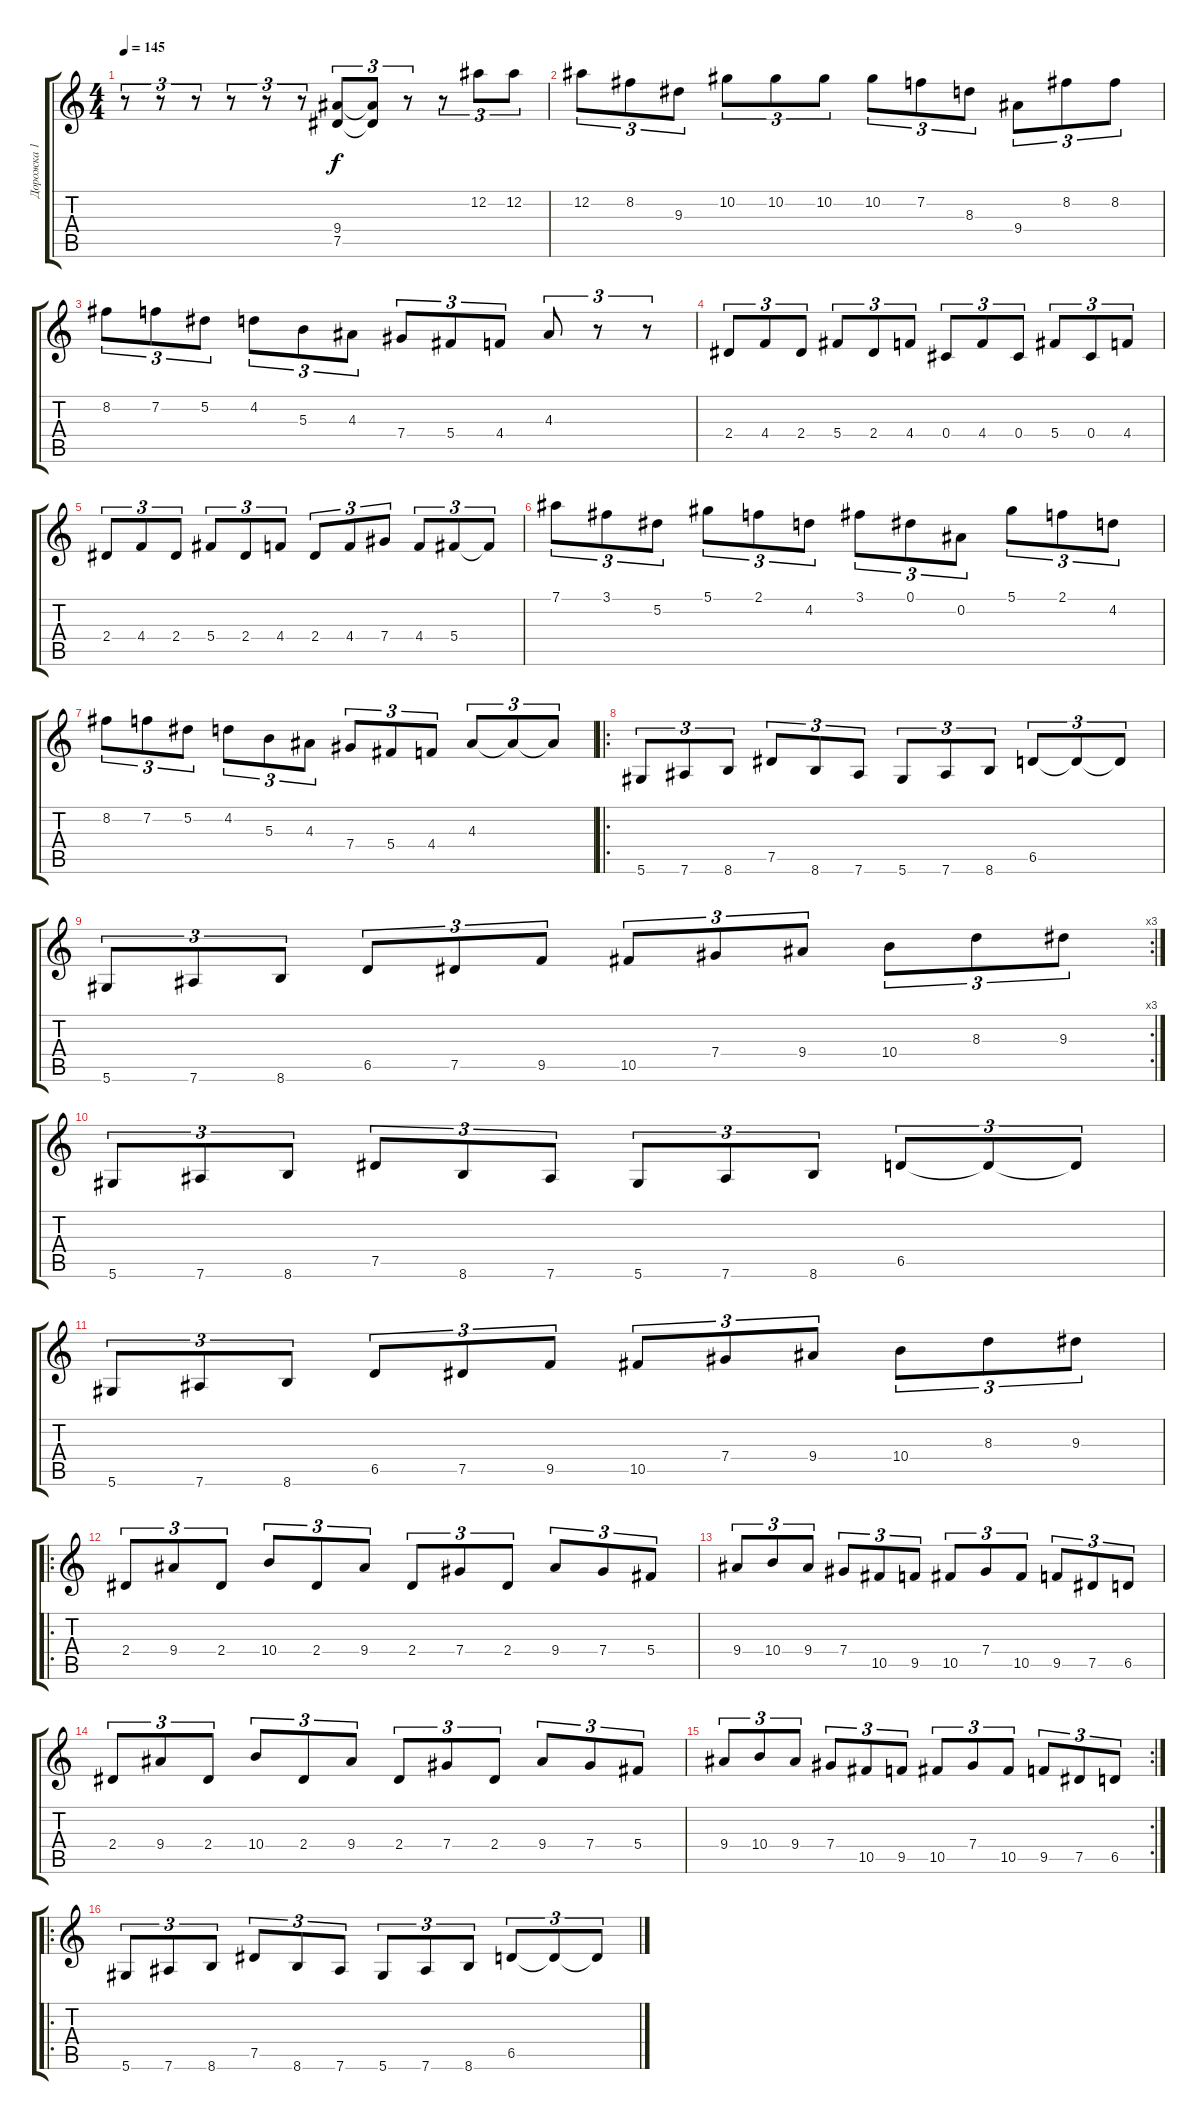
\track ("Дорожка 1" "Дорожка 1") {instrument distortionguitar}
\staff {score tabs}
\tuning (Eb4 Bb3 Gb3 Db3 Ab2 Eb2) {hide}
\ts (4 4)
\tempo 145
\clef g2
\ks c
r.8{tu (3 2) dy f} r.8{tu (3 2)} r.8{tu (3 2)} r.8{tu (3 2)} r.8{tu (3 2)} r.8{tu (3 2)} (9.4{t} 7.5{t}).8{tu (3 2)} (9.4{t} 7.5{t}).8{tu (3 2)} r.8{tu (3 2)} r.8{tu (3 2)} 12.2.8{tu (3 2)} 12.2.8{tu (3 2)} |
12.2.8{tu (3 2)} 8.2.8{tu (3 2)} 9.3.8{tu (3 2)} 10.2.8{tu (3 2)} 10.2.8{tu (3 2)} 10.2.8{tu (3 2)} 10.2.8{tu (3 2)} 7.2.8{tu (3 2)} 8.3.8{tu (3 2)} 9.4.8{tu (3 2)} 8.2.8{tu (3 2)} 8.2.8{tu (3 2)} |
8.2.8{tu (3 2)} 7.2.8{tu (3 2)} 5.2.8{tu (3 2)} 4.2.8{tu (3 2)} 5.3.8{tu (3 2)} 4.3.8{tu (3 2)} 7.4.8{tu (3 2)} 5.4.8{tu (3 2)} 4.4.8{tu (3 2)} 4.3.8{tu (3 2)} r.8{tu (3 2)} r.8{tu (3 2)} |
2.4.8{tu (3 2)} 4.4.8{tu (3 2)} 2.4.8{tu (3 2)} 5.4.8{tu (3 2)} 2.4.8{tu (3 2)} 4.4.8{tu (3 2)} 0.4.8{tu (3 2)} 4.4.8{tu (3 2)} 0.4.8{tu (3 2)} 5.4.8{tu (3 2)} 0.4.8{tu (3 2)} 4.4.8{tu (3 2)} |
2.4.8{tu (3 2)} 4.4.8{tu (3 2)} 2.4.8{tu (3 2)} 5.4.8{tu (3 2)} 2.4.8{tu (3 2)} 4.4.8{tu (3 2)} 2.4.8{tu (3 2)} 4.4.8{tu (3 2)} 7.4.8{tu (3 2)} 4.4.8{tu (3 2)} 5.4.8{tu (3 2)} 5.4{t}.8{tu (3 2)} |
7.1.8{tu (3 2)} 3.1.8{tu (3 2)} 5.2.8{tu (3 2)} 5.1.8{tu (3 2)} 2.1.8{tu (3 2)} 4.2.8{tu (3 2)} 3.1.8{tu (3 2)} 0.1.8{tu (3 2)} 0.2.8{tu (3 2)} 5.1.8{tu (3 2)} 2.1.8{tu (3 2)} 4.2.8{tu (3 2)} |
8.2.8{tu (3 2)} 7.2.8{tu (3 2)} 5.2.8{tu (3 2)} 4.2.8{tu (3 2)} 5.3.8{tu (3 2)} 4.3.8{tu (3 2)} 7.4.8{tu (3 2)} 5.4.8{tu (3 2)} 4.4.8{tu (3 2)} 4.3.8{tu (3 2)} 4.3{t}.8{tu (3 2)} 4.3{t}.8{tu (3 2)} |
\ro
5.6.8{tu (3 2)} 7.6.8{tu (3 2)} 8.6.8{tu (3 2)} 7.5.8{tu (3 2)} 8.6.8{tu (3 2)} 7.6.8{tu (3 2)} 5.6.8{tu (3 2)} 7.6.8{tu (3 2)} 8.6.8{tu (3 2)} 6.5.8{tu (3 2)} 6.5{t}.8{tu (3 2)} 6.5{t}.8{tu (3 2)} |
\rc 3
5.6.8{tu (3 2)} 7.6.8{tu (3 2)} 8.6.8{tu (3 2)} 6.5.8{tu (3 2)} 7.5.8{tu (3 2)} 9.5.8{tu (3 2)} 10.5.8{tu (3 2)} 7.4.8{tu (3 2)} 9.4.8{tu (3 2)} 10.4.8{tu (3 2)} 8.3.8{tu (3 2)} 9.3.8{tu (3 2)} |
5.6.8{tu (3 2)} 7.6.8{tu (3 2)} 8.6.8{tu (3 2)} 7.5.8{tu (3 2)} 8.6.8{tu (3 2)} 7.6.8{tu (3 2)} 5.6.8{tu (3 2)} 7.6.8{tu (3 2)} 8.6.8{tu (3 2)} 6.5.8{tu (3 2)} 6.5{t}.8{tu (3 2)} 6.5{t}.8{tu (3 2)} |
5.6.8{tu (3 2)} 7.6.8{tu (3 2)} 8.6.8{tu (3 2)} 6.5.8{tu (3 2)} 7.5.8{tu (3 2)} 9.5.8{tu (3 2)} 10.5.8{tu (3 2)} 7.4.8{tu (3 2)} 9.4.8{tu (3 2)} 10.4.8{tu (3 2)} 8.3.8{tu (3 2)} 9.3.8{tu (3 2)} |
\ro
2.4.8{tu (3 2)} 9.4.8{tu (3 2)} 2.4.8{tu (3 2)} 10.4.8{tu (3 2)} 2.4.8{tu (3 2)} 9.4.8{tu (3 2)} 2.4.8{tu (3 2)} 7.4.8{tu (3 2)} 2.4.8{tu (3 2)} 9.4.8{tu (3 2)} 7.4.8{tu (3 2)} 5.4.8{tu (3 2)} |
9.4.8{tu (3 2)} 10.4.8{tu (3 2)} 9.4.8{tu (3 2)} 7.4.8{tu (3 2)} 10.5.8{tu (3 2)} 9.5.8{tu (3 2)} 10.5.8{tu (3 2)} 7.4.8{tu (3 2)} 10.5.8{tu (3 2)} 9.5.8{tu (3 2)} 7.5.8{tu (3 2)} 6.5.8{tu (3 2)} |
2.4.8{tu (3 2)} 9.4.8{tu (3 2)} 2.4.8{tu (3 2)} 10.4.8{tu (3 2)} 2.4.8{tu (3 2)} 9.4.8{tu (3 2)} 2.4.8{tu (3 2)} 7.4.8{tu (3 2)} 2.4.8{tu (3 2)} 9.4.8{tu (3 2)} 7.4.8{tu (3 2)} 5.4.8{tu (3 2)} |
\rc 2
9.4.8{tu (3 2)} 10.4.8{tu (3 2)} 9.4.8{tu (3 2)} 7.4.8{tu (3 2)} 10.5.8{tu (3 2)} 9.5.8{tu (3 2)} 10.5.8{tu (3 2)} 7.4.8{tu (3 2)} 10.5.8{tu (3 2)} 9.5.8{tu (3 2)} 7.5.8{tu (3 2)} 6.5.8{tu (3 2)} |
\ro
5.6.8{tu (3 2)} 7.6.8{tu (3 2)} 8.6.8{tu (3 2)} 7.5.8{tu (3 2)} 8.6.8{tu (3 2)} 7.6.8{tu (3 2)} 5.6.8{tu (3 2)} 7.6.8{tu (3 2)} 8.6.8{tu (3 2)} 6.5.8{tu (3 2)} 6.5{t}.8{tu (3 2)} 6.5{t}.8{tu (3 2)}
